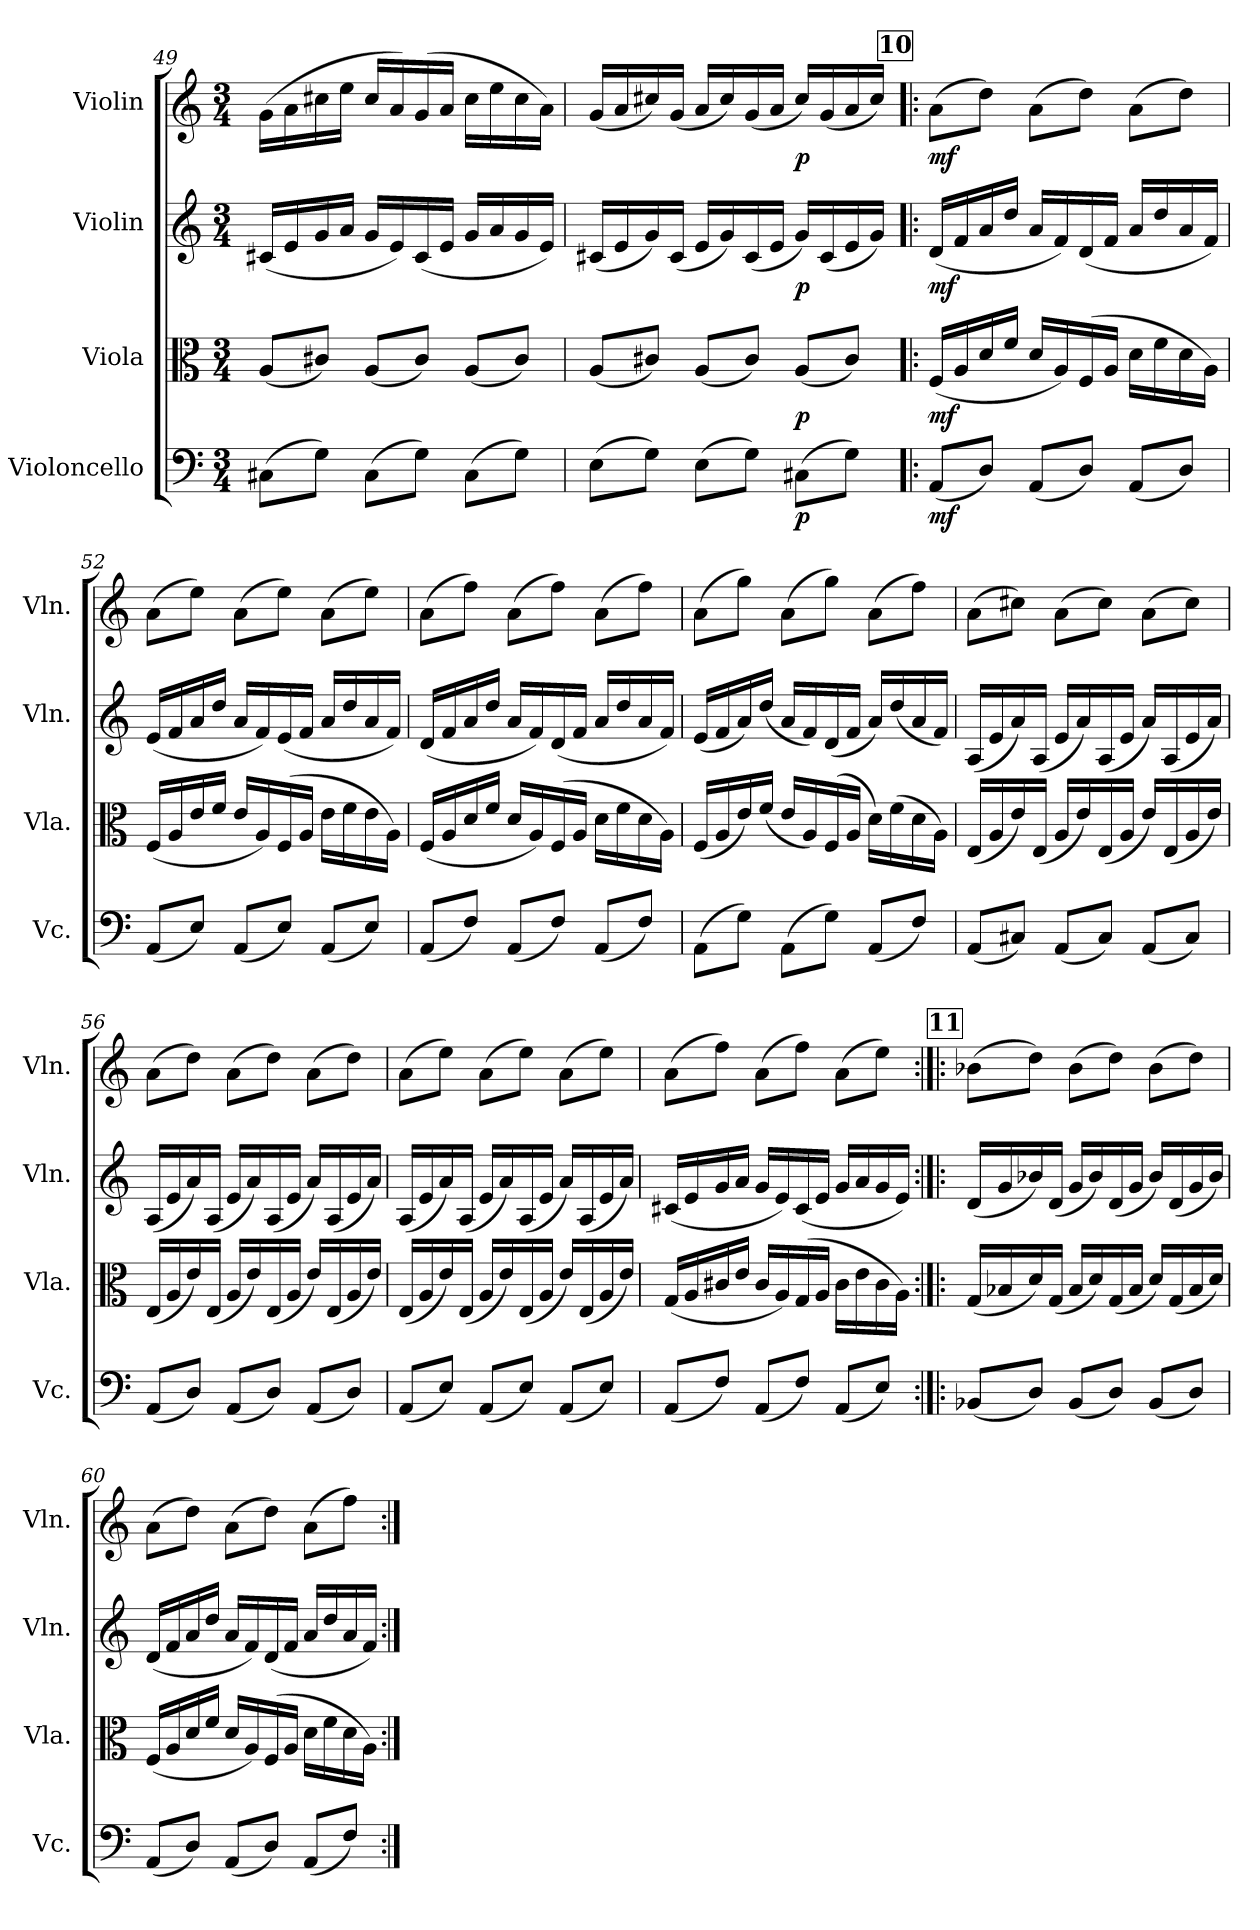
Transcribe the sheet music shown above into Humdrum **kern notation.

**kern	**dynam	**kern	**dynam	**kern	**dynam	**kern	**dynam
*part4	*part4	*part3	*part3	*part2	*part2	*part1	*part1
*staff4	*staff4	*staff3	*staff3	*staff2	*staff2	*staff1	*staff1
*I"Violoncello	*	*I"Viola	*	*I"Violin	*	*I"Violin	*
*I'Vc.	*	*I'Vla.	*	*I'Vln.	*	*I'Vln.	*
*clefF4	*	*clefC3	*	*clefG2	*	*clefG2	*
*k[]	*	*k[]	*	*k[]	*	*k[]	*
*M3/4	*	*M3/4	*	*M3/4	*	*M3/4	*
=49	=49	=49	=49	=49	=49	=49	=49
(>8C#X\L	.	(<8A/L	.	(<16c#X/LL	.	(>16g\LL	.
.	.	.	.	16e/	.	16a\	.
8G\J)	.	8c#X/J)	.	16g/	.	16cc#X\	.
.	.	.	.	16a/JJ	.	16ee\JJ	.
(>8C#\L	.	(<8A/L	.	16g/LL	.	16cc#/LL	.
.	.	.	.	16e/)	.	16a/)	.
8G\J)	.	8c#/J)	.	(<16c#/	.	(>16g/	.
.	.	.	.	16e/JJ	.	16a/JJ	.
(>8C#\L	.	(<8A/L	.	16g/LL	.	16cc#\LL	.
.	.	.	.	16a/	.	16ee\	.
8G\J)	.	8c#/J)	.	16g/	.	16cc#\	.
.	.	.	.	16e/JJ)	.	16a\JJ)	.
=50	=50	=50	=50	=50	=50	=50	=50
(>8E\L	.	(<8A/L	.	(<16c#X/LL	.	(<16g/LL	.
.	.	.	.	16e/	.	16a/	.
8G\J)	.	8c#X/J)	.	16g/)	.	16cc#X/)	.
.	.	.	.	(<16c#/JJ	.	(<16g/JJ	.
(>8E\L	.	(<8A/L	.	16e/LL	.	16a/LL	.
.	.	.	.	16g/)	.	16cc#/)	.
8G\J)	.	8c#/J)	.	(<16c#/	.	(<16g/	.
.	.	.	.	16e/JJ	.	16a/JJ	.
!	!LO:DY:b	!	!LO:DY:b	!	!LO:DY:b	!	!LO:DY:b
(>8C#X\L	p	(<8A/L	p	16g/LL)	p	16cc#/LL)	p
.	.	.	.	(<16c#/	.	(<16g/	.
8G\J)	.	8c#/J)	.	16e/	.	16a/	.
.	.	.	.	16g/JJ)	.	16cc#/JJ)	.
!!LO:PB:g=z
!!LO:REH:place=s1:a:B:fs=14:t=10
=51!|:	=51!|:	=51!|:	=51!|:	=51!|:	=51!|:	=51!|:	=51!|:
!	!LO:DY:b	!	!LO:DY:b	!	!LO:DY:b	!	!LO:DY:b
(<8AA/L	mf	(<16F/LL	mf	(<16d/LL	mf	(>8a\L	mf
.	.	16A/	.	16f/	.	.	.
8D/J)	.	16d/	.	16a/	.	8dd\J)	.
.	.	16f/JJ	.	16dd/JJ	.	.	.
(<8AA/L	.	16d/LL	.	16a/LL	.	(>8a\L	.
.	.	16A/)	.	16f/)	.	.	.
8D/J)	.	(>16F/	.	(<16d/	.	8dd\J)	.
.	.	16A/JJ	.	16f/JJ	.	.	.
(<8AA/L	.	16d\LL	.	16a/LL	.	(>8a\L	.
.	.	16f\	.	16dd/	.	.	.
8D/J)	.	16d\	.	16a/	.	8dd\J)	.
.	.	16A\JJ)	.	16f/JJ)	.	.	.
=52	=52	=52	=52	=52	=52	=52	=52
(<8AA/L	.	(<16F/LL	.	(<16e/LL	.	(>8a\L	.
.	.	16A/	.	16f/	.	.	.
8E/J)	.	16e/	.	16a/	.	8ee\J)	.
.	.	16f/JJ	.	16dd/JJ	.	.	.
(<8AA/L	.	16e/LL	.	16a/LL	.	(>8a\L	.
.	.	16A/)	.	16f/)	.	.	.
8E/J)	.	(>16F/	.	(<16e/	.	8ee\J)	.
.	.	16A/JJ	.	16f/JJ	.	.	.
(<8AA/L	.	16e\LL	.	16a/LL	.	(>8a\L	.
.	.	16f\	.	16dd/	.	.	.
8E/J)	.	16e\	.	16a/	.	8ee\J)	.
.	.	16A\JJ)	.	16f/JJ)	.	.	.
=53	=53	=53	=53	=53	=53	=53	=53
(<8AA/L	.	(<16F/LL	.	(<16d/LL	.	(>8a\L	.
.	.	16A/	.	16f/	.	.	.
8F/J)	.	16d/	.	16a/	.	8ff\J)	.
.	.	16f/JJ	.	16dd/JJ	.	.	.
(<8AA/L	.	16d/LL	.	16a/LL	.	(>8a\L	.
.	.	16A/)	.	16f/)	.	.	.
8F/J)	.	(>16F/	.	(<16d/	.	8ff\J)	.
.	.	16A/JJ	.	16f/JJ	.	.	.
(<8AA/L	.	16d\LL	.	16a/LL	.	(>8a\L	.
.	.	16f\	.	16dd/	.	.	.
8F/J)	.	16d\	.	16a/	.	8ff\J)	.
.	.	16A\JJ)	.	16f/JJ)	.	.	.
=54	=54	=54	=54	=54	=54	=54	=54
(>8AA\L	.	(<16F/LL	.	(<16e/LL	.	(>8a\L	.
.	.	16A/	.	16f/	.	.	.
8G\J)	.	16e/)	.	16a/)	.	8gg\J)	.
.	.	(<16f/JJ	.	(<16dd/JJ	.	.	.
(>8AA\L	.	16e/LL	.	16a/LL	.	(>8a\L	.
.	.	16A/)	.	16f/)	.	.	.
8G\J)	.	(>16F/	.	(<16d/	.	8gg\J)	.
.	.	16A/JJ	.	16f/JJ	.	.	.
(<8AA/L	.	16d\LL)	.	16a/LL)	.	(>8a\L	.
.	.	(>16f\	.	(<16dd/	.	.	.
8F/J)	.	16d\	.	16a/	.	8ff\J)	.
.	.	16A\JJ)	.	16f/JJ)	.	.	.
!!LO:LB:g=z
=55	=55	=55	=55	=55	=55	=55	=55
(<8AA/L	.	(<16E/LL	.	(<16A/LL	.	(>8a\L	.
.	.	16A/	.	16e/	.	.	.
8C#X/J)	.	16e/)	.	16a/)	.	8cc#X\J)	.
.	.	(<16E/JJ	.	(<16A/JJ	.	.	.
(<8AA/L	.	16A/LL	.	16e/LL	.	(>8a\L	.
.	.	16e/)	.	16a/)	.	.	.
8C#/J)	.	(<16E/	.	(<16A/	.	8cc#\J)	.
.	.	16A/JJ	.	16e/JJ	.	.	.
(<8AA/L	.	16e/LL)	.	16a/LL)	.	(>8a\L	.
.	.	(<16E/	.	(<16A/	.	.	.
8C#/J)	.	16A/	.	16e/	.	8cc#\J)	.
.	.	16e/JJ)	.	16a/JJ)	.	.	.
=56	=56	=56	=56	=56	=56	=56	=56
(<8AA/L	.	(<16E/LL	.	(<16A/LL	.	(>8a\L	.
.	.	16A/	.	16e/	.	.	.
8D/J)	.	16e/)	.	16a/)	.	8dd\J)	.
.	.	(<16E/JJ	.	(<16A/JJ	.	.	.
(<8AA/L	.	16A/LL	.	16e/LL	.	(>8a\L	.
.	.	16e/)	.	16a/)	.	.	.
8D/J)	.	(<16E/	.	(<16A/	.	8dd\J)	.
.	.	16A/JJ	.	16e/JJ	.	.	.
(<8AA/L	.	16e/LL)	.	16a/LL)	.	(>8a\L	.
.	.	(<16E/	.	(<16A/	.	.	.
8D/J)	.	16A/	.	16e/	.	8dd\J)	.
.	.	16e/JJ)	.	16a/JJ)	.	.	.
=57	=57	=57	=57	=57	=57	=57	=57
(<8AA/L	.	(<16E/LL	.	(<16A/LL	.	(>8a\L	.
.	.	16A/	.	16e/	.	.	.
8E/J)	.	16e/)	.	16a/)	.	8ee\J)	.
.	.	(<16E/JJ	.	(<16A/JJ	.	.	.
(<8AA/L	.	16A/LL	.	16e/LL	.	(>8a\L	.
.	.	16e/)	.	16a/)	.	.	.
8E/J)	.	(<16E/	.	(<16A/	.	8ee\J)	.
.	.	16A/JJ	.	16e/JJ	.	.	.
(<8AA/L	.	16e/LL)	.	16a/LL)	.	(>8a\L	.
.	.	(<16E/	.	(<16A/	.	.	.
8E/J)	.	16A/	.	16e/	.	8ee\J)	.
.	.	16e/JJ)	.	16a/JJ)	.	.	.
=58	=58	=58	=58	=58	=58	=58	=58
(<8AA/L	.	(<16G/LL	.	(<16c#X/LL	.	(>8a\L	.
.	.	16A/	.	16e/	.	.	.
8F/J)	.	16c#X/	.	16g/	.	8ff\J)	.
.	.	16e/JJ	.	16a/JJ	.	.	.
(<8AA/L	.	16c#/LL	.	16g/LL	.	(>8a\L	.
.	.	16A/)	.	16e/)	.	.	.
8F/J)	.	(>16G/	.	(<16c#/	.	8ff\J)	.
.	.	16A/JJ	.	16e/JJ	.	.	.
(<8AA/L	.	16c#\LL	.	16g/LL	.	(>8a\L	.
.	.	16e\	.	16a/	.	.	.
8E/J)	.	16c#\	.	16g/	.	8ee\J)	.
.	.	16A\JJ)	.	16e/JJ)	.	.	.
!!LO:LB:g=z
!!LO:REH:place=s1:a:B:fs=14:t=11
=59:|!|:	=59:|!|:	=59:|!|:	=59:|!|:	=59:|!|:	=59:|!|:	=59:|!|:	=59:|!|:
(<8BB-X/L	.	(<16G/LL	.	(<16d/LL	.	(>8b-X\L	.
.	.	16B-X/	.	16g/	.	.	.
8D/J)	.	16d/)	.	16b-X/)	.	8dd\J)	.
.	.	(<16G/JJ	.	(<16d/JJ	.	.	.
(<8BB-/L	.	16B-/LL	.	16g/LL	.	(>8b-\L	.
.	.	16d/)	.	16b-/)	.	.	.
8D/J)	.	(<16G/	.	(<16d/	.	8dd\J)	.
.	.	16B-/JJ	.	16g/JJ	.	.	.
(<8BB-/L	.	16d/LL)	.	16b-/LL)	.	(>8b-\L	.
.	.	(<16G/	.	(<16d/	.	.	.
8D/J)	.	16B-/	.	16g/	.	8dd\J)	.
.	.	16d/JJ)	.	16b-/JJ)	.	.	.
=60	=60	=60	=60	=60	=60	=60	=60
(<8AA/L	.	(<16F/LL	.	(<16d/LL	.	(>8a\L	.
.	.	16A/	.	16f/	.	.	.
8D/J)	.	16d/	.	16a/	.	8dd\J)	.
.	.	16f/JJ	.	16dd/JJ	.	.	.
(<8AA/L	.	16d/LL	.	16a/LL	.	(>8a\L	.
.	.	16A/)	.	16f/)	.	.	.
8D/J)	.	(>16F/	.	(<16d/	.	8dd\J)	.
.	.	16A/JJ	.	16f/JJ	.	.	.
(<8AA/L	.	16d\LL	.	16a/LL	.	(>8a\L	.
.	.	16f\	.	16dd/	.	.	.
8F/J)	.	16d\	.	16a/	.	8ff\J)	.
.	.	16A\JJ)	.	16f/JJ)	.	.	.
=:|!	=:|!	=:|!	=:|!	=:|!	=:|!	=:|!	=:|!
*-	*-	*-	*-	*-	*-	*-	*-
